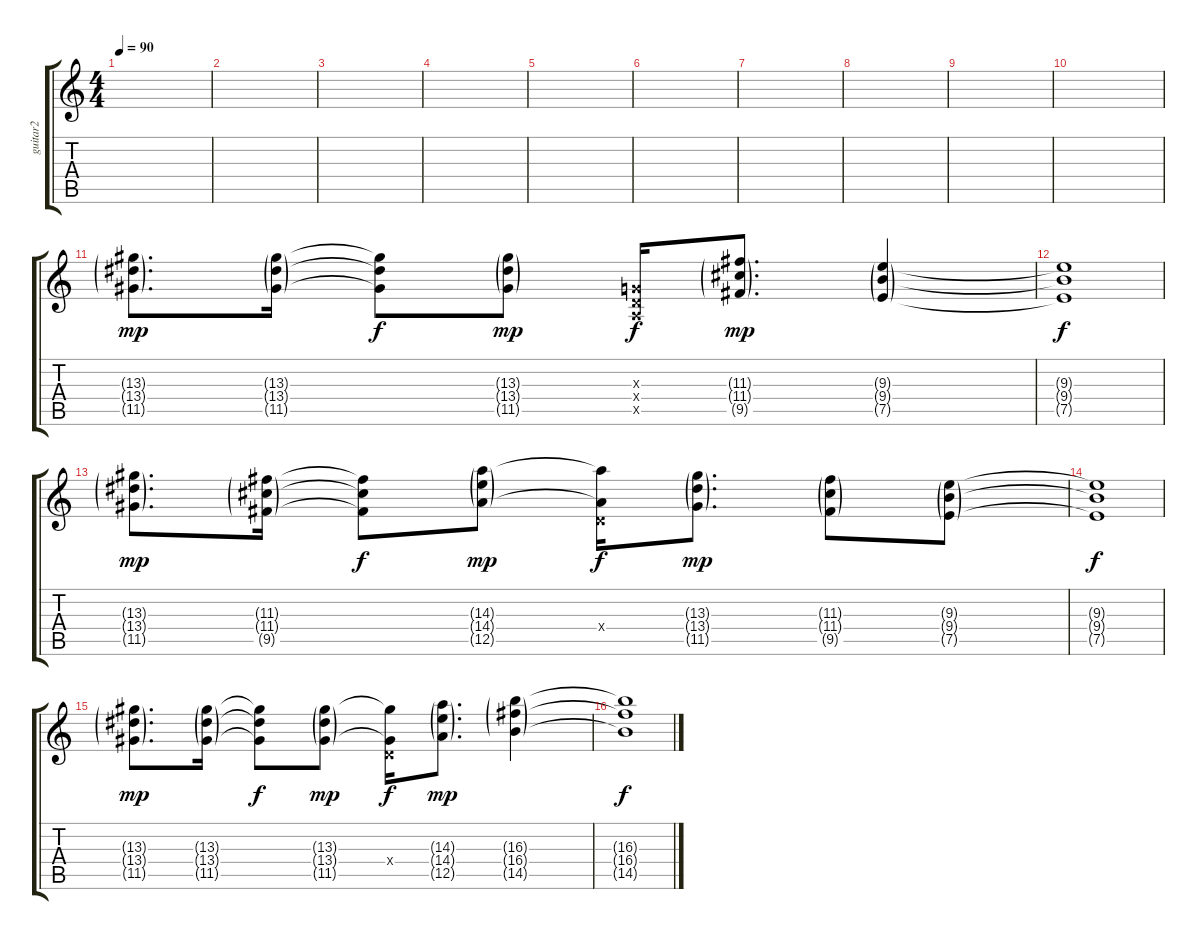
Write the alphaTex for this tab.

\track ("guitar2" "guitar2") {instrument overdrivenguitar}
\staff {score tabs}
\tuning (E4 B3 G3 D3 A2 E2) {hide}
\ts (4 4)
\tempo 90
\clef g2
\ks c
|
|
|
|
|
|
|
|
|
|
(13.3{g} 13.4{g} 11.5{g}).8{d dy mp volume 10} (13.3{g} 13.4{g} 11.5{g}).16 (13.3{t} 13.4{t} 11.5{t}).8{dy f} (13.3{g} 13.4{g} 11.5{g}).8{dy mp} (0.3{x} 0.4{x} 0.5{x}).16{dy f} (11.3{g} 11.4{g} 9.5{g}).8{d dy mp} (9.3{g} 9.4{g} 7.5{g}).4 |
(9.3{t} 9.4{t} 7.5{t}).1{dy f} |
(13.3{g} 13.4{g} 11.5{g}).8{d dy mp} (11.3{g} 11.4{g} 9.5{g}).16 (11.3{t} 11.4{t} 9.5{t}).8{dy f} (14.3{g} 14.4{g} 12.5{g}).8{dy mp} (14.3{t} 0.4{x} 12.5{t}).16{dy f} (13.3{g} 13.4{g} 11.5{g}).8{d dy mp} (11.3{g} 11.4{g} 9.5{g}).8 (9.3{g} 9.4{g} 7.5{g}).8 |
(9.3{t} 9.4{t} 7.5{t}).1{dy f} |
(13.3{g} 13.4{g} 11.5{g}).8{d dy mp} (13.3{g} 13.4{g} 11.5{g}).16 (13.3{t} 13.4{t} 11.5{t}).8{dy f} (13.3{g} 13.4{g} 11.5{g}).8{dy mp} (13.3{t} 0.4{x} 11.5{t}).16{dy f} (14.3{g} 14.4{g} 12.5{g}).8{d dy mp} (16.3{g} 16.4{g} 14.5{g}).4 |
(16.3{t} 16.4{t} 14.5{t}).1{dy f}
